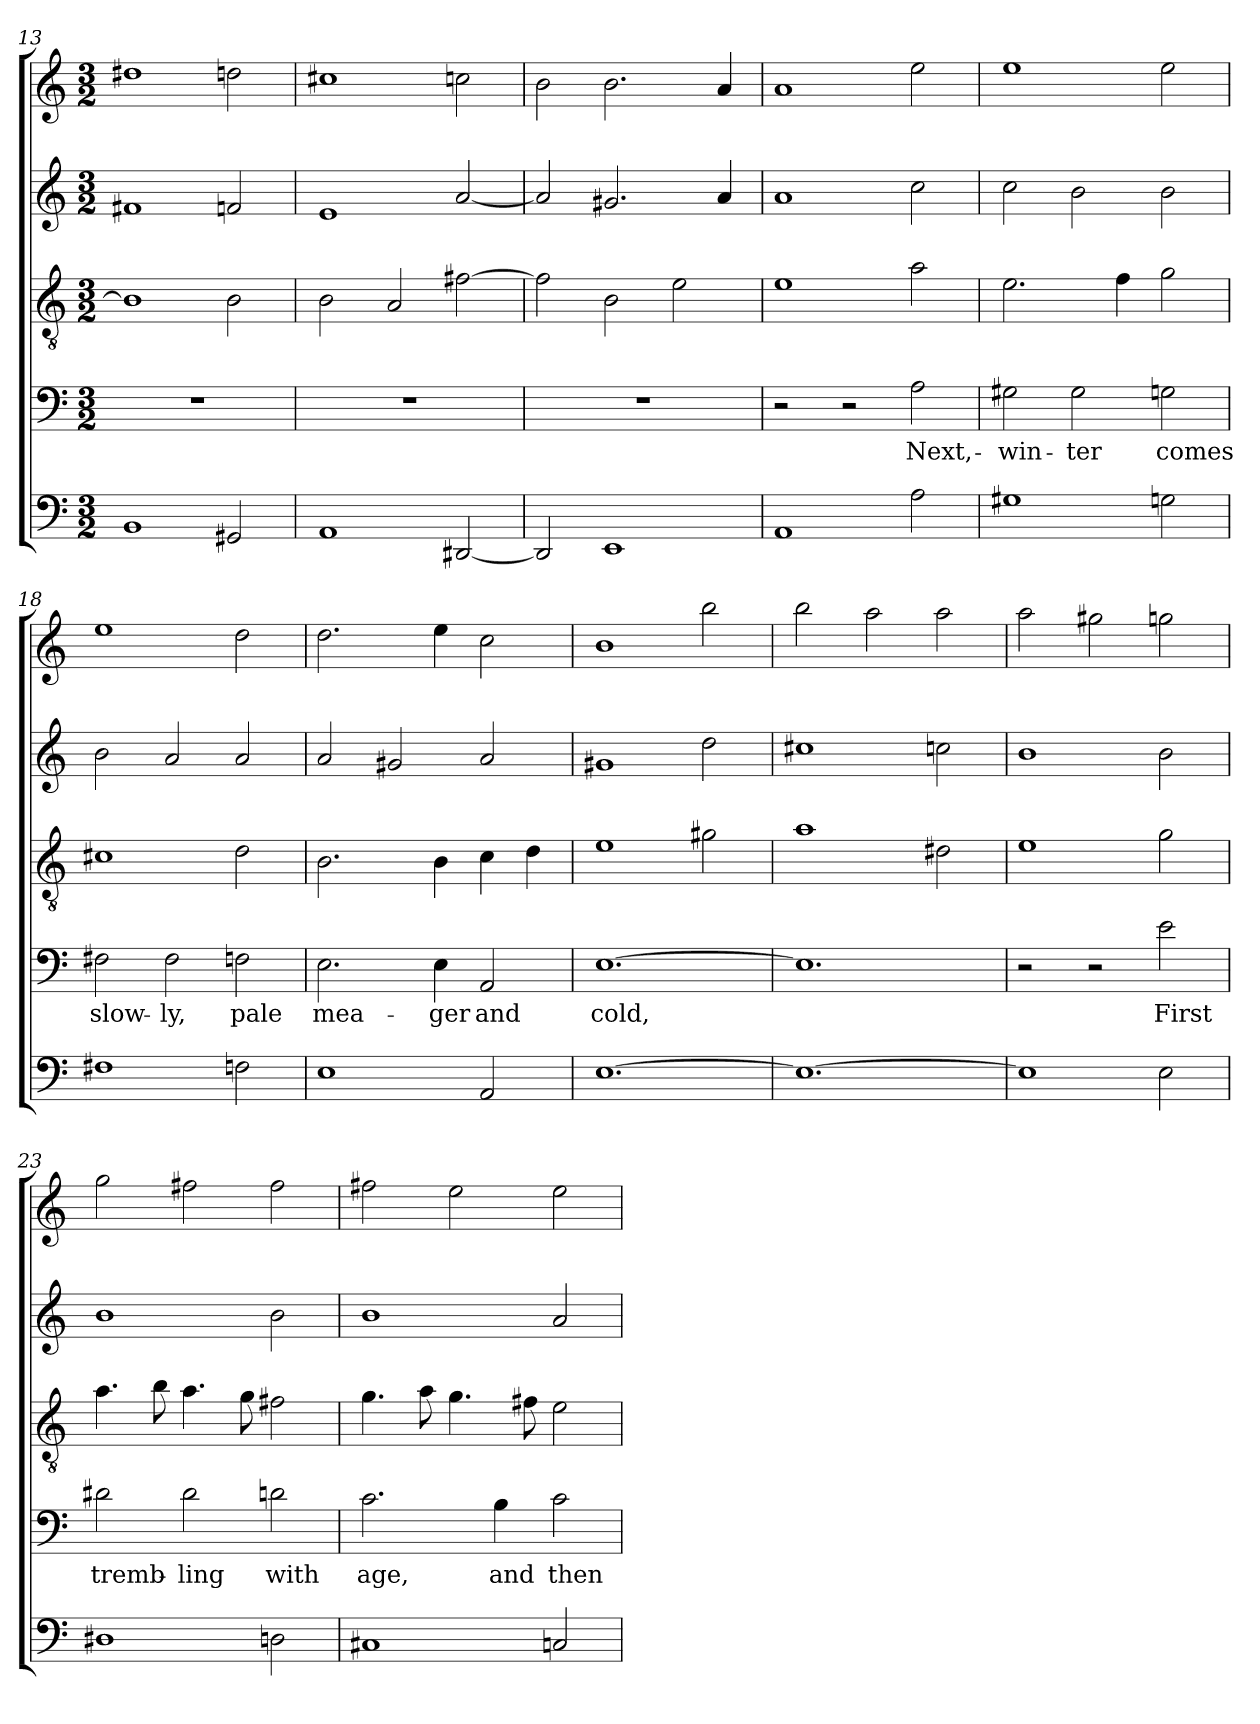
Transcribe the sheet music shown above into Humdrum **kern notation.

**kern	**kern	**text	**kern	**kern	**kern
*part5	*part4	*part4	*part3	*part2	*part1
*staff5	*staff4	*staff4	*staff3	*staff2	*staff1
!!LO:LB:g=z
*clefF4	*clefF4	*	*clefGv2	*clefG2	*clefG2
*k[]	*k[]	*	*k[]	*k[]	*k[]
*C:	*C:	*	*C:	*C:	*C:
*M3/2	*M3/2	*	*M3/2	*M3/2	*M3/2
=13	=13	=13	=13	=13	=13
1BB	1.r	.	1B]	1f#X	1dd#X
2GG#X/	.	.	2B\	2fn/	2ddn\
=14	=14	=14	=14	=14	=14
1AA	1.r	.	2B\	1e	1cc#X
.	.	.	2A/	.	.
[2DD#X/	.	.	[2f#X\	[2a/	2ccn\
=15	=15	=15	=15	=15	=15
2DD#/]	1.r	.	2f#\]	2a/]	2b\
1EE	.	.	2B\	2.g#X/	2.b\
.	.	.	2e\	.	.
.	.	.	.	4a/	4a/
=16	=16	=16	=16	=16	=16
1AA	2r	.	1e	1a	1a
.	2r	.	.	.	.
2A\	2A\	Next,-	2a\	2cc\	2ee\
=17	=17	=17	=17	=17	=17
1G#X	2G#X\	-win-	2.e\	2cc\	1ee
.	2G#\	-ter	.	2b\	.
.	.	.	4f\	.	.
2Gn\	2Gn\	comes	2g\	2b\	2ee\
=18	=18	=18	=18	=18	=18
1F#X	2F#X\	slow-	1c#X	2b\	1ee
.	2F#\	-ly,	.	2a/	.
2Fn\	2Fn\	pale	2d\	2a/	2dd\
!!LO:LB:g=z
=19	=19	=19	=19	=19	=19
1E	2.E\	mea-	2.B\	2a/	2.dd\
.	.	.	.	2g#X/	.
.	4E\	-ger	4B\	.	4ee\
2AA/	2AA/	and	4c\	2a/	2cc\
.	.	.	4d\	.	.
=20	=20	=20	=20	=20	=20
[1.E	[1.E	cold,	1e	1g#X	1b
.	.	.	2g#X\	2dd\	2bb\
=21	=21	=21	=21	=21	=21
1.E_	1.E]	.	1a	1cc#X	2bb\
.	.	.	.	.	2aa\
.	.	.	2d#X\	2ccn\	2aa\
=22	=22	=22	=22	=22	=22
1E]	2r	.	1e	1b	2aa\
.	2r	.	.	.	2gg#X\
2E\	2e\	First	2g\	2b\	2ggn\
=23	=23	=23	=23	=23	=23
1D#X	2d#X\	tremb-	4.a\	1b	2gg\
.	.	.	8b\	.	.
.	2d#\	-ling	4.a\	.	2ff#X\
.	.	.	8g\	.	.
2Dn\	2dn\	with	2f#X\	2b\	2ff#\
=24	=24	=24	=24	=24	=24
1C#X	2.c\	age,	4.g\	1b	2ff#X\
.	.	.	8a\	.	.
.	.	.	4.g\	.	2ee\
.	4B\	and	.	.	.
.	.	.	8f#X\	.	.
2Cn/	2c\	then	2e\	2a/	2ee\
=	=	=	=	=	=
*-	*-	*-	*-	*-	*-
